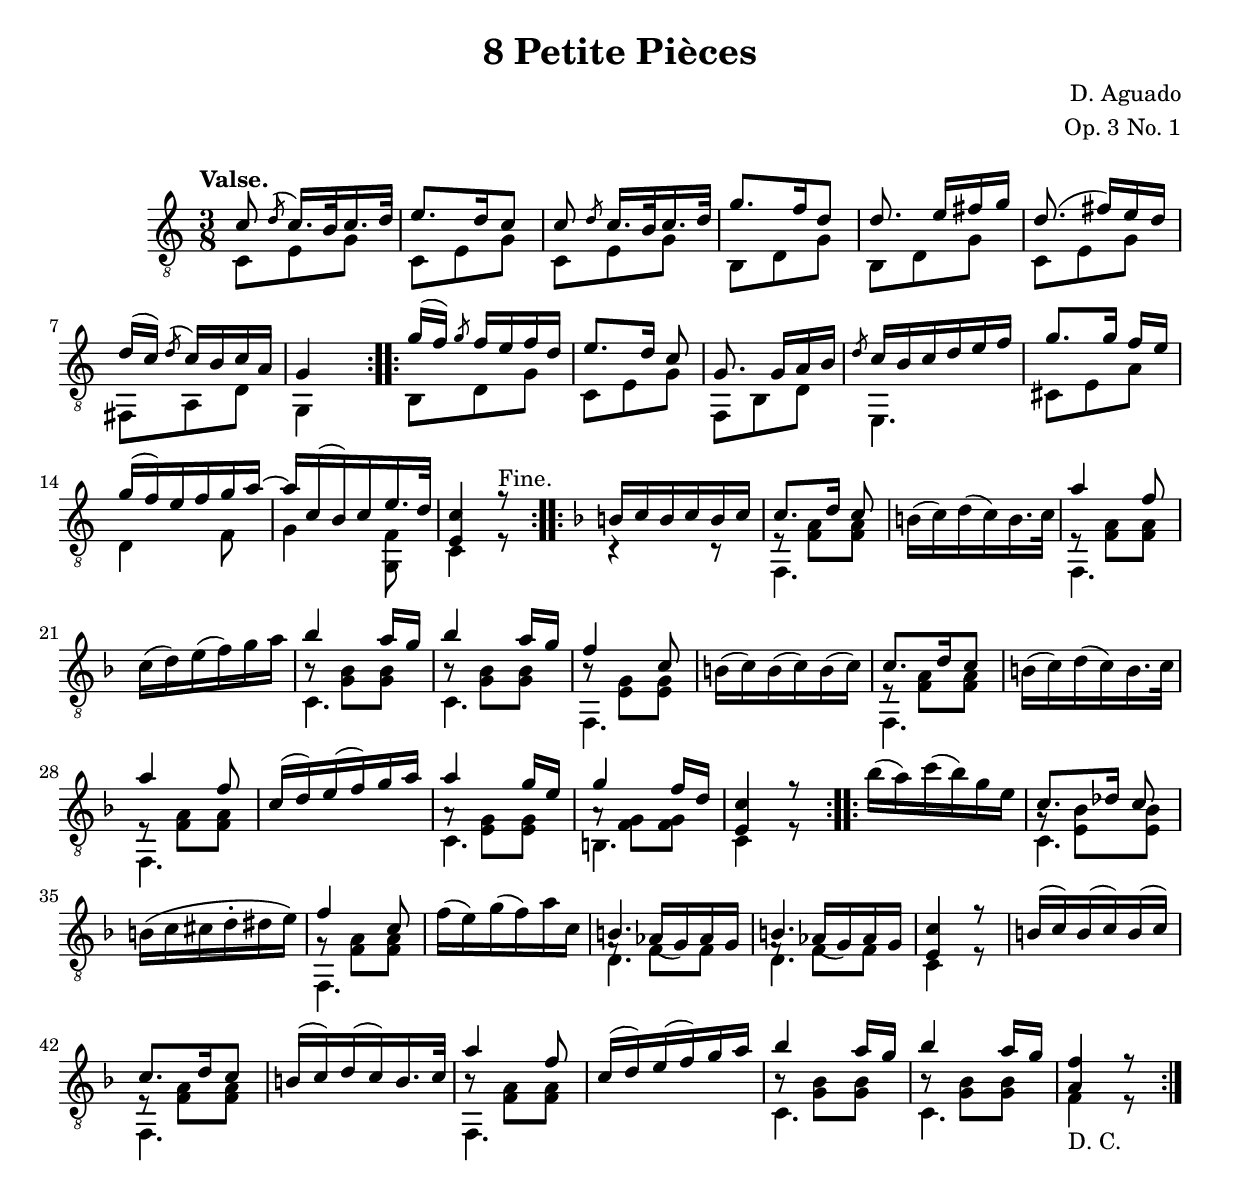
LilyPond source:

\version "2.18.2"

\header {
  title = "8 Petite Pièces"
  composer = "D. Aguado"
  opus = "Op. 3 No. 1"
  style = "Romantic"
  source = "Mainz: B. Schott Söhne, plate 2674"
  % Statens musikbibliotek - The Music Library of Sweden
  % Boije 003 - http://urn.kb.se/resolve?urn=urn:nbn:se:statensmusikverk-4032
  date = "1830"
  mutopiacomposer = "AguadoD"
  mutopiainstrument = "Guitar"
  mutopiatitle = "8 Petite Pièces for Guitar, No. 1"
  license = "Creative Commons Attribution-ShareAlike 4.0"
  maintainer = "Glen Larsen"
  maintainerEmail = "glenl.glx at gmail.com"
}

\paper {
  % add space between composer/opus markup and first staff
  markup-system-spacing #'padding = #3
  % add a little space between composer and opus
  markup-markup-spacing #'padding = #1.2
  top-margin = #8
  bottom-margin = #10
}

mbreak = { } % { \break }
global = {
  \time 3/8
}

upperVoice = \relative c' {
  \voiceOne
  \key c \major
  \repeat volta 2 {
    c8 \acciaccatura d8 c16.[ b32 c16. d32 ]
    e8. d16 c8
    c8 \slashedGrace d8 c16.[ b32 c16. d32 ]
    g8. f16 d8
    d8. e16[ fis g ] |
    d8.( fis16[ ) e d ] |
    d16[( c ) ] \acciaccatura d8 c16 b c a  |
    g4 s8 |
  }
  \repeat volta 2 {
    g'16[( f ) ] \slashedGrace g8 f16 e f d |
    e8.[ d16 ] c8 |
    g8. g16[ a b ] |
    \slashedGrace d8 c16 b c d e f|
    g8. g16 f[ e ] |
    g( f ) e f g a~ |
    a c,( b ) c e16. d32 |	% d16 --> d32
    <c e,>4 r8^\markup {Fine.} |
  }
  \key f \major
  \repeat volta 2 {
    b16 c b c b c |
    c8.[ d16 ] c8 |
    \oneVoice b16( c ) d( c ) b16. c32 \voiceOne |
    a'4 f8 |
    \oneVoice c16( d ) e( f ) g a \voiceOne |
    \repeat unfold 2 { bes4 a16[ g ] }
    f4 c8 |
    \barNumberCheck #25
    \oneVoice b16( c) b( c) b( c) \voiceOne |
    c8. d16 c8 |
    \oneVoice b16( c) d( c) b16. c32 \voiceOne |
    a'4 f8 |
    c16( d) e( f) g a |
    a4 g16[ e ] |
    g4 f16[ d ] |
    <c e,>4 r8 |
  }
  \barNumberCheck #33
  \repeat volta 2 {
    \oneVoice bes'16( a) c( bes) g e \voiceOne |
    c8.[ des16 ] c8 |
    \oneVoice b16\( c cis d-. dis e\) \voiceOne |
    f4 c8 |
    \oneVoice f16( e) g( f) a c, \voiceOne |
    << { b4. } \\ { \voiceFour\stemUp f8\rest aes16([ g ) aes g ] } >> |
    << { b4. } \\ { \voiceFour\stemUp f8\rest aes16([ g ) aes g ] } >> |
    <c e,>4 r8 |
    b16( c) b( c) b( c) |
    c8. d16 c8 |
    b16( c) d( c) b16. c32 |
    a'4 f8 |
    c16( d) e( f) g a |
    \repeat unfold 2 { bes4 a16 g | }
    <f a,>4 r8
  }
}

lowerVoice = \relative c' {
  \voiceTwo
  \repeat unfold 3 { c,8 e g }
  \repeat unfold 2 { b,8 d g }
  \mbreak
  \barNumberCheck #6
  c,8 e g |
  fis, a d |
  g,4 s8 |

  b8 d g |
  c, e g |
  f, b d |
  \mbreak
  \barNumberCheck #12
  e,4. |
  cis'8 e a |
  d,4 f8 |
  g4 <f g,>8 |
  c4 r8 |

  % \key f \major
  r4 r8 |
  \mbreak
  \barNumberCheck #18
  f,4. |
  s4. |
  f4. |
  s4. |
  c'4. |
  c4. |                       % orig. says c4
  f,4. |
  \mbreak
  \barNumberCheck #25
  s4. |
  f4. |
  s4. |
  f4. |
  s4. |
  c'4. |
  \mbreak
  \barNumberCheck #31
  b4. |
  c4 r8 |
  s4. |                         % start of 3rd volta
  c4. |
  s4. |
  f,4. |
  s4. |
  d'4. |
  d4. |
  c4 r8 |
  s4. |
  f,4. |
  s4. |
  f4. |
  s4. |
  c'4. |
  c4. |
  f4 r8 |
}

middleVoice = \relative c, {
  \voiceThree
  \stemDown
  \repeat unfold 8 { s4. }
  \repeat unfold 8 { s4. }

  % \key f \major
  s4. |
  \barNumberCheck #18
  \repeat unfold 2 {
    e'8\rest <a f>8 q |
    s4. |
  }
  \repeat unfold 2 { b8\rest <bes g> q } |
  b8\rest <g e>8 q |
  \barNumberCheck #25
  s4. |
  e8\rest <a f> q |
  s4. |
  e8\rest <a f> q |
  s4. |
  a8\rest <g e> q |
  \barNumberCheck #31
  a8\rest <g f> q |
  s4. |
  s4. |                         % start of 3rd volta
  g8\rest <bes e,> q |
  s4. |
  g8\rest <a f> q |
  \barNumberCheck #37
  s4. |
  \repeat unfold 2 { s8 f8 f | }
  s4. |
  s4. |
  e8\rest <a f> q |
  \barNumberCheck #43
  s4. |
  b8\rest <a f> q |
  s4. |
  \repeat unfold 2 { b8\rest <bes g> q | }
  s4._\markup{"D. C."}
}


\score {
  <<
    \new Staff = "Guitar" \with {
      midiInstrument = #"acoustic guitar (nylon)"
      \override StringNumber #'stencil = ##f
    } <<
      \global
      \clef "treble_8"
      \tempo "Valse."

      \context Voice = "upperVoice" \upperVoice
      \context Voice = "lowerVoice" \lowerVoice
      \context Voice = "middleVoice" \middleVoice
    >>
%{
    % tabs are not completely developed
    \new TabStaff = "Guitar tabs" \with {
      restrainOpenStrings = ##t
    } <<
      \clef "moderntab"
      \global
      \context TabVoice = "upperVoice" \upperVoice
      \context TabVoice = "lowerVoice" \lowerVoice
      \context TabVoice = "middleVoice" \middleVoice
    >>
%}
  >>
  \layout {}
  \midi {
    \tempo 4 = 90
  }
}
